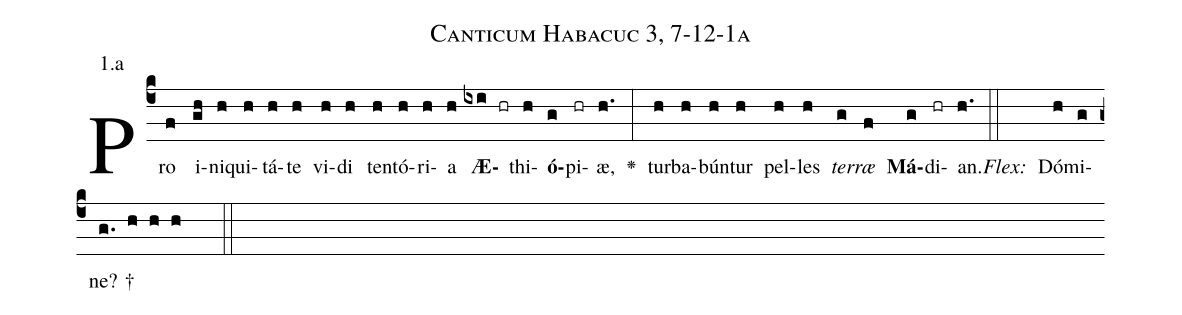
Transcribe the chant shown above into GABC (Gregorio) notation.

name: Canticum Habacuc 3, 7-12-1a;
annotation: 1.a;
%%
(c4)Pro(f) i(gh)ni(h)qui(h)tá(h)te(h) vi(h)di(h) ten(h)tó(h)ri(h)a(h) <b>Æ</b>(ixi hr)thi(h)<b>ó</b>(g)pi(hr)æ,(h.) <v>\greheightstar</v>(:) tur(h)ba(h)bún(h)tur(h) pel(h)les(h) <i>ter</i>(g)<i>ræ</i>(f) <b>Má</b>(g)di(hr)an.(h.) (::)
<i>Flex:</i>()  Dó(h)mi(g)ne? †(g. h h h  ::)

%E(h) u(h) o(g) u(f) a(g) e.(h.) (::)
